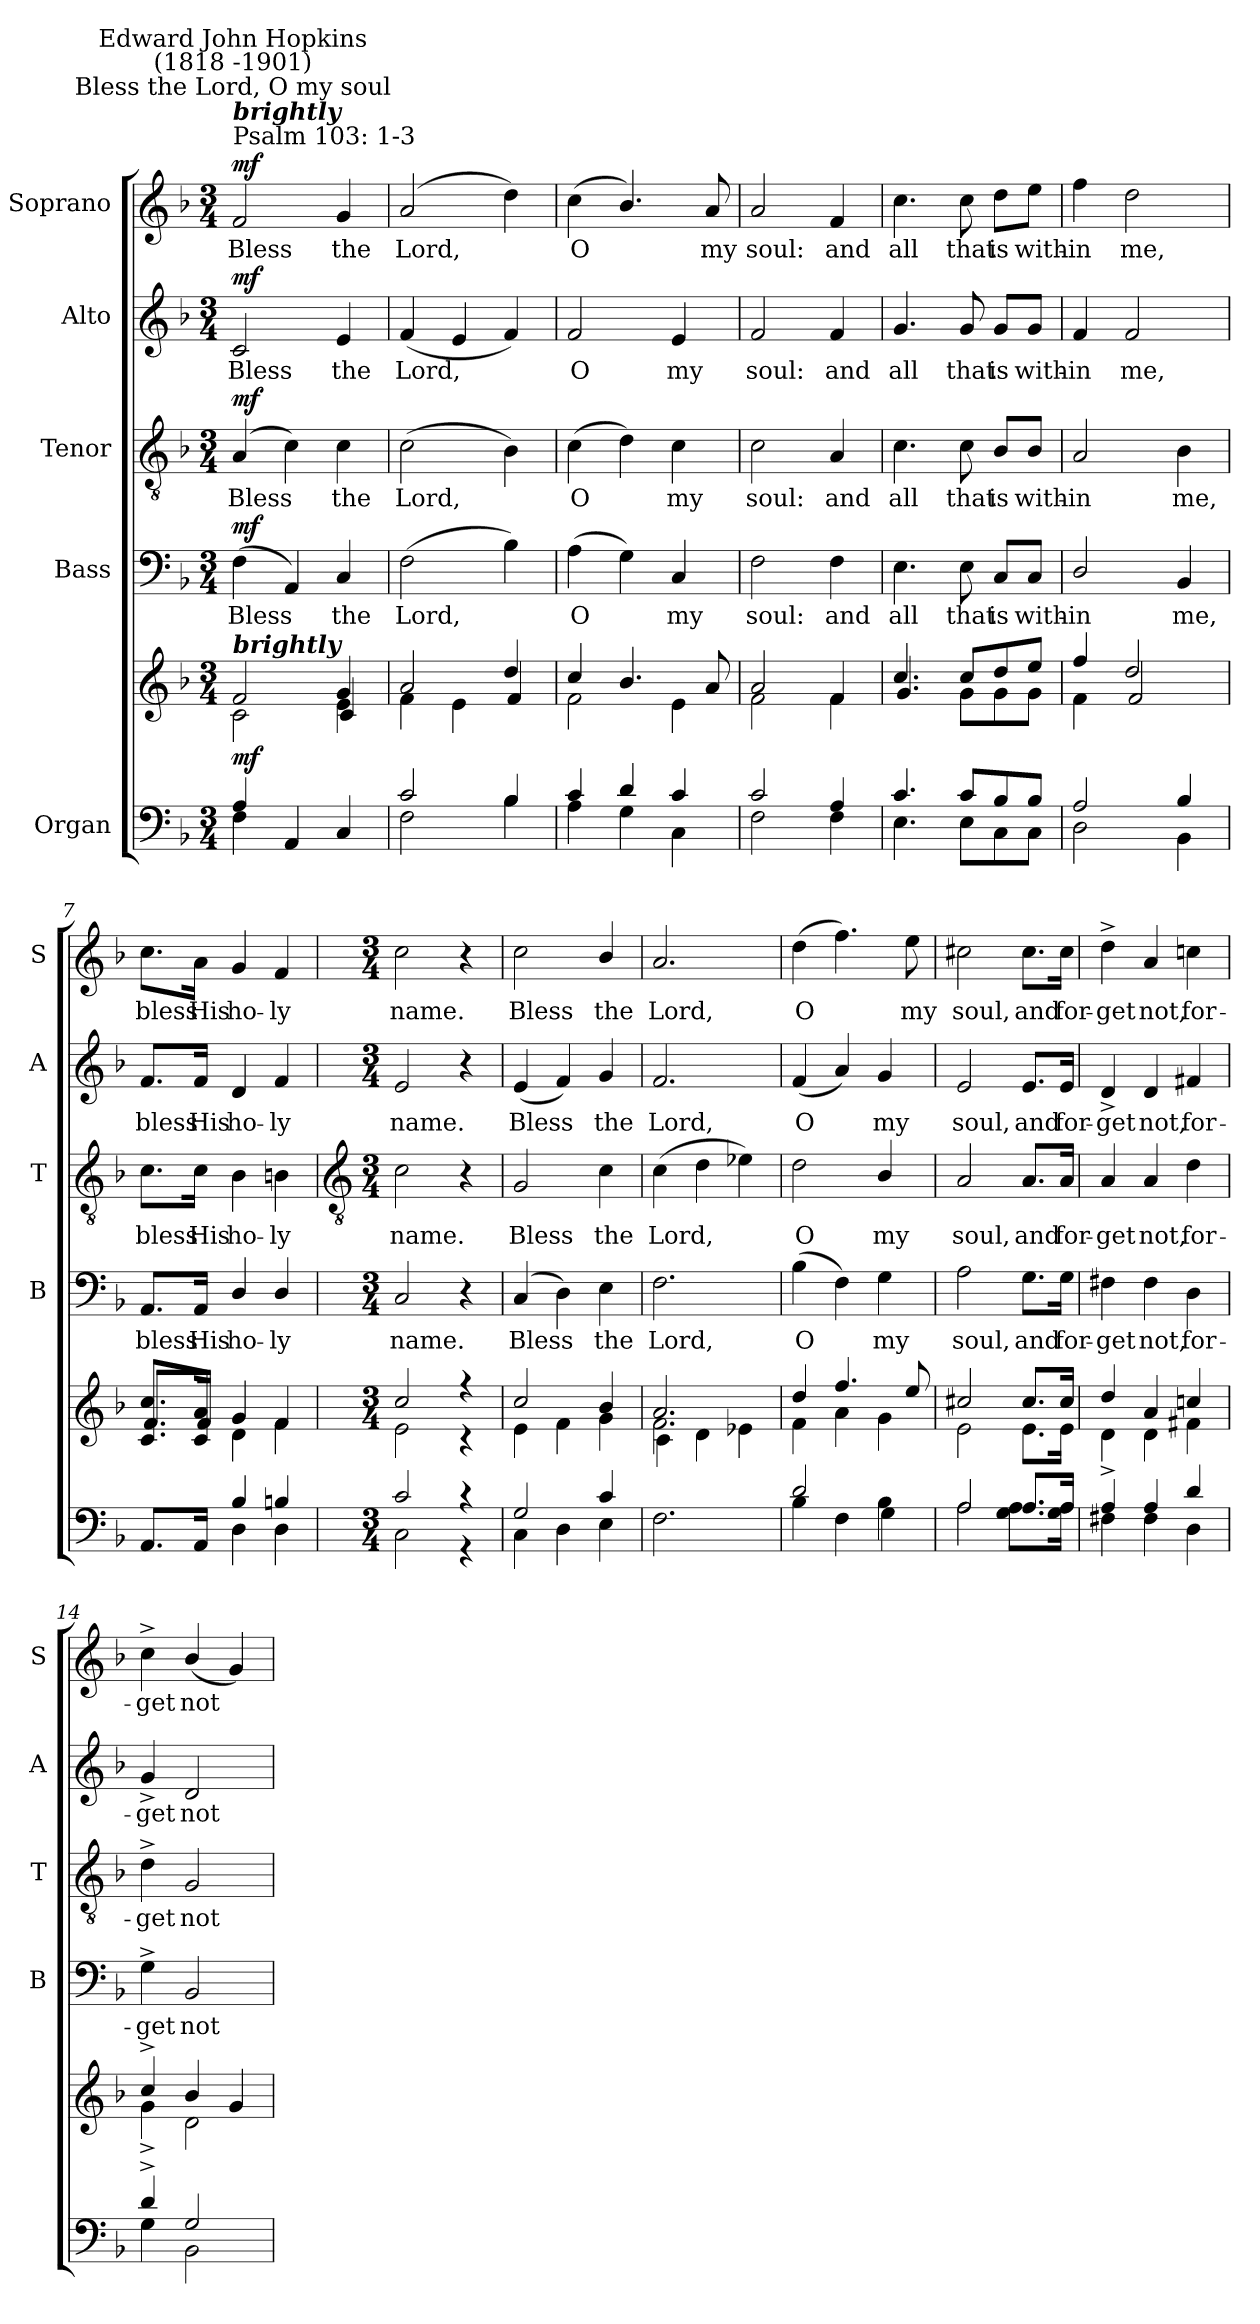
**kern	**kern	**dynam	**kern	**text	**dynam	**kern	**text	**dynam	**kern	**text	**dynam	**kern	**text	**dynam
*part5	*part5	*part5	*part4	*part4	*part4	*part3	*part3	*part3	*part2	*part2	*part2	*part1	*part1	*part1
*staff6	*staff5	*staff5/6	*staff4	*staff4	*staff4	*staff3	*staff3	*staff3	*staff2	*staff2	*staff2	*staff1	*staff1	*staff1
*I"Organ	*	*	*I"Bass	*	*	*I"Tenor	*	*	*I"Alto	*	*	*I"Soprano	*	*
*	*	*	*I'B	*	*	*I'T	*	*	*I'A	*	*	*I'S	*	*
*clefF4	*clefG2	*	*clefF4	*	*	*clefGv2	*	*	*clefG2	*	*	*clefG2	*	*
*k[b-]	*k[b-]	*	*k[b-]	*	*	*k[b-]	*	*	*k[b-]	*	*	*k[b-]	*	*
*F:	*F:	*	*F:	*	*	*F:	*	*	*F:	*	*	*F:	*	*
*M3/4	*M3/4	*	*M3/4	*	*	*M3/4	*	*	*M3/4	*	*	*M3/4	*	*
=1	=1	=1	=1	=1	=1	=1	=1	=1	=1	=1	=1	=1	=1	=1
*^	*^	*	*	*	*	*	*	*	*	*	*	*	*	*
*	*	*	*^	*	*	*	*	*	*	*	*	*	*	*	*	*
!	!	!	!	!	!	!	!	!	!	!	!	!	!	!	!LO:TX:a:t=Psalm 103&colon; 1-3	!	!
!	!	!	!	!	!	!	!	!	!	!	!	!	!	!	!LO:TX:a:Bi:t=brightly	!	!
!	!	!	!	!	!	!	!	!	!	!	!	!	!	!	!LO:TX:a:cj:t=Bless the Lord, O my soul	!	!
!	!	!	!	!	!	!	!	!	!	!	!	!	!	!	!LO:TX:a:cj:t=Edward John Hopkins\n(1818 -1901)	!	!
!	!	!LO:TX:a:Bi:t=brightly	!	!	!	!	!	!	!	!	!	!	!	!	!	!	!
!	!	!	!	!	!LO:DY:b	!	!LO:LY:b	!LO:DY:b	!	!LO:LY:b	!LO:DY:b	!	!LO:LY:b	!LO:DY:b	!	!LO:LY:b	!LO:DY:b
4A	4F	2f	2c	2ryy	mf	(<4F	Bless	mf	(<4A	Bless	mf	2c	Bless	mf	2f	Bless	mf
4ryy	4AA	.	.	.	.	4AA)	.	.	4c)	.	.	.	.	.	.	.	.
!	!	!	!	!	!	!	!LO:LY:b	!	!	!LO:LY:b	!	!	!LO:LY:b	!	!	!LO:LY:b	!
4ryy	4C	4g	4e	4c/	.	4C	the	.	4c	the	.	4e	the	.	4g	the	.
=2	=2	=2	=2	=2	=2	=2	=2	=2	=2	=2	=2	=2	=2	=2	=2	=2	=2
!	!	!	!	!	!	!	!LO:LY:b	!	!	!LO:LY:b	!	!	!LO:LY:b	!	!	!LO:LY:b	!
*	*	*	*v	*v	*	*	*	*	*	*	*	*	*	*	*	*	*
2c	2F	2a	4f\	.	(>2F	Lord,	.	(>2c	Lord,	.	(<4f	Lord,	.	(<2a	Lord,	.
.	.	.	4e\	.	.	.	.	.	.	.	4e	.	.	.	.	.
4B-	4B-	4dd/	4f/	.	4B-)	.	.	4B-)	.	.	4f)	.	.	4dd)	.	.
=3	=3	=3	=3	=3	=3	=3	=3	=3	=3	=3	=3	=3	=3	=3	=3	=3
!	!	!	!	!	!	!LO:LY:b	!	!	!LO:LY:b	!	!	!LO:LY:b	!	!	!LO:LY:b	!
4c	4A	4cc/	2f\	.	(>4A	O	.	(>4c	O	.	2f	O	.	(<4cc	O	.
4d	4G	4.b-/	.	.	4G)	.	.	4d)	.	.	.	.	.	4.b-/)	.	.
!	!	!	!	!	!	!LO:LY:b	!	!	!LO:LY:b	!	!	!LO:LY:b	!	!	!	!
4c	4C\	.	4e\	.	4C	my	.	4c	my	.	4e	my	.	.	.	.
!	!	!	!	!	!	!	!	!	!	!	!	!	!	!	!LO:LY:b	!
.	.	8a	.	.	.	.	.	.	.	.	.	.	.	8a	my	.
=4	=4	=4	=4	=4	=4	=4	=4	=4	=4	=4	=4	=4	=4	=4	=4	=4
!	!	!	!	!	!	!LO:LY:b	!	!	!LO:LY:b	!	!	!LO:LY:b	!	!	!LO:LY:b	!
2c	2F	2a	2f	.	2F	soul:	.	2c	soul:	.	2f	soul:	.	2a	soul:	.
!	!	!	!	!	!	!LO:LY:b	!	!	!LO:LY:b	!	!	!LO:LY:b	!	!	!LO:LY:b	!
4A	4F	4f	4f	.	4F	and	.	4A	and	.	4f	and	.	4f	and	.
=5	=5	=5	=5	=5	=5	=5	=5	=5	=5	=5	=5	=5	=5	=5	=5	=5
!	!	!	!	!	!	!LO:LY:b	!	!	!LO:LY:b	!	!	!LO:LY:b	!	!	!LO:LY:b	!
4.c	4.E	4.cc/	4.g/	.	4.E	all	.	4.c	all	.	4.g	all	.	4.cc	all	.
!	!	!	!	!	!	!LO:LY:b	!	!	!LO:LY:b	!	!	!LO:LY:b	!	!	!LO:LY:b	!
8cL	8EL	8ccL	8g\L	.	8E	that	.	8c	that	.	8g	that	.	8cc	that	.
!	!	!	!	!	!	!LO:LY:b	!	!	!LO:LY:b	!	!	!LO:LY:b	!	!	!LO:LY:b	!
8B-	8C	8dd	8g\	.	8C/L	is	.	8B-/L	is	.	8g/L	is	.	8dd\L	is	.
!	!	!	!	!	!	!LO:LY:b	!	!	!LO:LY:b	!	!	!LO:LY:b	!	!	!LO:LY:b	!
8B-J	8CJ	8eeJ	8g\J	.	8C/J	with-	.	8B-/J	with-	.	8g/J	with-	.	8ee\J	with-	.
=6	=6	=6	=6	=6	=6	=6	=6	=6	=6	=6	=6	=6	=6	=6	=6	=6
!	!	!	!	!	!	!LO:LY:b	!	!	!LO:LY:b	!	!	!LO:LY:b	!	!	!LO:LY:b	!
2A	2D	4ff	4f\	.	2D/	-in	.	2A	-in	.	4f	-in	.	4ff	-in	.
!	!	!	!	!	!	!	!	!	!	!	!	!LO:LY:b	!	!	!LO:LY:b	!
.	.	2dd/	2f/	.	.	.	.	.	.	.	2f	me,	.	2dd	me,	.
!	!	!	!	!	!	!LO:LY:b	!	!	!LO:LY:b	!	!	!	!	!	!	!
4B-	4BB-\	.	.	.	4BB-	me,	.	4B-	me,	.	.	.	.	.	.	.
=7	=7	=7	=7	=7	=7	=7	=7	=7	=7	=7	=7	=7	=7	=7	=7	=7
!	!	!	!	!	!	!LO:LY:b	!	!	!LO:LY:b	!	!	!LO:LY:b	!	!	!LO:LY:b	!
4ryy	8.AAL	8.c/ 8.cc/L	8.f/L	.	8.AA/L	bless	.	8.c\L	bless	.	8.f/L	bless	.	8.cc\L	bless	.
!	!	!	!	!	!	!LO:LY:b	!	!	!LO:LY:b	!	!	!LO:LY:b	!	!	!LO:LY:b	!
.	16AAJ	16c 16aJ	16f\J	.	16AA/Jk	His	.	16c\Jk	His	.	16f/Jk	His	.	16a\Jk	His	.
!	!	!	!	!	!	!LO:LY:b	!	!	!LO:LY:b	!	!	!LO:LY:b	!	!	!LO:LY:b	!
4B-	4D	4g	4d	.	4D/	ho-	.	4B-	ho-	.	4d	ho-	.	4g	ho-	.
!	!	!	!	!	!	!LO:LY:b	!	!	!LO:LY:b	!	!	!LO:LY:b	!	!	!LO:LY:b	!
4Bn	4D	4f	4f	.	4D/	-ly	.	4Bn	-ly	.	4f	-ly	.	4f	-ly	.
!!LO:LB:g=z
=8	=8	=8	=8	=8	=8	=8	=8	=8	=8	=8	=8	=8	=8	=8	=8	=8
*	*	*	*	*	*	*	*	*clefGv2	*	*	*	*	*	*	*	*
*M3/4	*	*M3/4	*	*	*M3/4	*	*	*M3/4	*	*	*M3/4	*	*	*M3/4	*	*
!	!	!	!	!	!	!LO:LY:b	!	!	!LO:LY:b	!	!	!LO:LY:b	!	!	!LO:LY:b	!
2c	2C\	2cc/	2e	.	2C	name.	.	2c	name.	.	2e	name.	.	2cc	name.	.
4r	4r	4r	4r	.	4r	.	.	4r	.	.	4r	.	.	4r	.	.
=9	=9	=9	=9	=9	=9	=9	=9	=9	=9	=9	=9	=9	=9	=9	=9	=9
!	!	!	!	!	!	!LO:LY:b	!	!	!LO:LY:b	!	!	!LO:LY:b	!	!	!LO:LY:b	!
2G/	4C\	2cc/	4e\	.	(<4C	Bless	.	2G	Bless	.	(<4e	Bless	.	2cc	Bless	.
.	4D	.	4f\	.	4D)	.	.	.	.	.	4f)	.	.	.	.	.
!	!	!	!	!	!	!LO:LY:b	!	!	!LO:LY:b	!	!	!LO:LY:b	!	!	!LO:LY:b	!
4c	4E	4b-/	4g	.	4E	the	.	4c	the	.	4g	the	.	4b-/	the	.
=10	=10	=10	=10	=10	=10	=10	=10	=10	=10	=10	=10	=10	=10	=10	=10	=10
*	*	*	*^	*	*	*	*	*	*	*	*	*	*	*	*	*
!	!	!	!	!	!	!	!LO:LY:b	!	!	!LO:LY:b	!	!	!LO:LY:b	!	!	!LO:LY:b	!
*v	*v	*	*	*	*	*	*	*	*	*	*	*	*	*	*	*	*
2.F	2.a	2.f	4c\	.	2.F	Lord,	.	(>4c	Lord,	.	2.f	Lord,	.	2.a	Lord,	.
.	.	.	4d\	.	.	.	.	4d	.	.	.	.	.	.	.	.
.	.	.	4e-X\	.	.	.	.	4e-X)	.	.	.	.	.	.	.	.
=11	=11	=11	=11	=11	=11	=11	=11	=11	=11	=11	=11	=11	=11	=11	=11	=11
*^	*	*	*	*	*	*	*	*	*	*	*	*	*	*	*	*
!	!	!	!	!	!	!	!LO:LY:b	!	!	!LO:LY:b	!	!	!LO:LY:b	!	!	!LO:LY:b	!
*	*	*	*v	*v	*	*	*	*	*	*	*	*	*	*	*	*	*
2d/	4B-	4dd	4f\	.	(4B-	O	.	2d	O	.	(<4f	O	.	(>4dd	O	.
.	4F	4.ff/	4a\	.	4F)	.	.	.	.	.	4a)	.	.	4.ff)	.	.
!	!	!	!	!	!	!LO:LY:b	!	!	!LO:LY:b	!	!	!LO:LY:b	!	!	!	!
4B-\	4G	.	4g\	.	4G	my	.	4B-/	my	.	4g	my	.	.	.	.
!	!	!	!	!	!	!	!	!	!	!	!	!	!	!	!LO:LY:b	!
.	.	8ee/	.	.	.	.	.	.	.	.	.	.	.	8ee	my	.
=12	=12	=12	=12	=12	=12	=12	=12	=12	=12	=12	=12	=12	=12	=12	=12	=12
!	!	!	!	!	!	!LO:LY:b	!	!	!LO:LY:b	!	!	!LO:LY:b	!	!	!LO:LY:b	!
2A	2A	2cc#X	2e\	.	2A	soul,	.	2A	soul,	.	2e	soul,	.	2cc#X	soul,	.
!	!	!	!	!	!	!LO:LY:b	!	!	!LO:LY:b	!	!	!LO:LY:b	!	!	!LO:LY:b	!
8.AL	8.G 8.AL	8.cc#L	8.e\L	.	8.G\L	and	.	8.A/L	and	.	8.e/L	and	.	8.cc#\L	and	.
!	!	!	!	!	!	!LO:LY:b	!	!	!LO:LY:b	!	!	!LO:LY:b	!	!	!LO:LY:b	!
16AJ	16G 16AJ	16cc#J	16e\J	.	16G\Jk	for-	.	16A/Jk	for-	.	16e/Jk	for-	.	16cc#\Jk	for-	.
=13	=13	=13	=13	=13	=13	=13	=13	=13	=13	=13	=13	=13	=13	=13	=13	=13
!	!	!	!	!	!	!LO:LY:b	!	!	!LO:LY:b	!	!	!LO:LY:b	!	!	!LO:LY:b	!
4A	4F#X	4dd	4d^\	.	4F#X	-get	.	4A	-get	.	4d^	-get	.	4dd^	-get	.
!	!	!	!	!	!	!LO:LY:b	!	!	!LO:LY:b	!	!	!LO:LY:b	!	!	!LO:LY:b	!
4A	4F#	4a	4d	.	4F#	not,	.	4A	not,	.	4d	not,	.	4a	not,	.
!	!	!	!	!	!	!LO:LY:b	!	!	!LO:LY:b	!	!	!LO:LY:b	!	!	!LO:LY:b	!
4d	4D	4ccn	4f#X\	.	4D	for-	.	4d	for-	.	4f#X	for-	.	4ccn	for-	.
=14	=14	=14	=14	=14	=14	=14	=14	=14	=14	=14	=14	=14	=14	=14	=14	=14
!	!	!	!	!	!	!LO:LY:b	!	!	!LO:LY:b	!	!	!LO:LY:b	!	!	!LO:LY:b	!
4d^	4G	4cc^	4g^\	.	4G^	-get	.	4d^	-get	.	4g^	-get	.	4cc^	-get	.
!	!	!	!	!	!	!LO:LY:b	!	!	!LO:LY:b	!	!	!LO:LY:b	!	!	!LO:LY:b	!
2G	2BB-\	4b-/	2d\	.	2BB-	not	.	2G	not	.	2d	not	.	(<4b-/	not	.
.	.	4g/	.	.	.	.	.	.	.	.	.	.	.	4g)	.	.
*v	*v	*	*	*	*	*	*	*	*	*	*	*	*	*	*	*
*	*v	*v	*	*	*	*	*	*	*	*	*	*	*	*	*
=	=	=	=	=	=	=	=	=	=	=	=	=	=	=
*-	*-	*-	*-	*-	*-	*-	*-	*-	*-	*-	*-	*-	*-	*-
